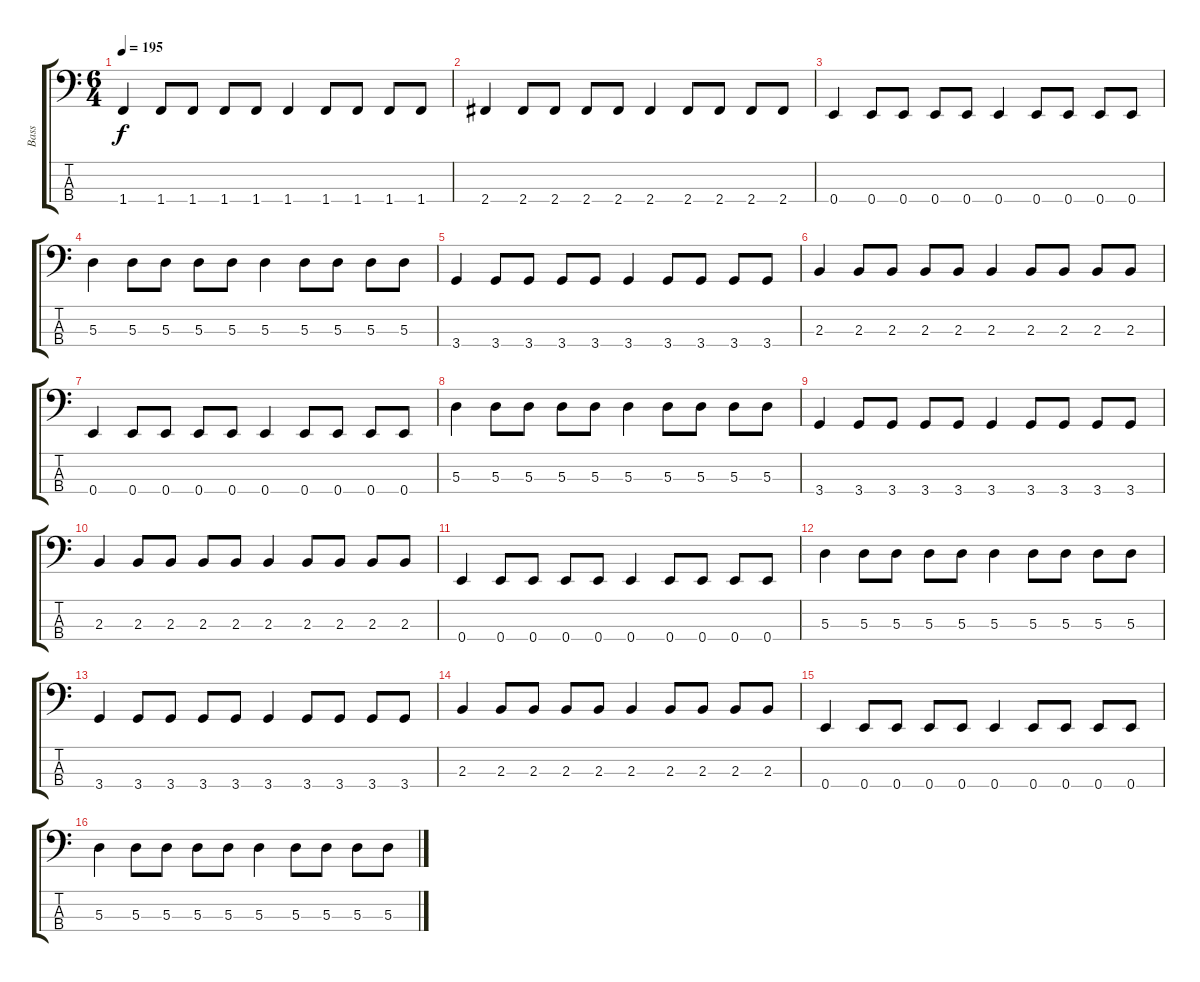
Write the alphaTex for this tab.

\track ("Bass" "Bass") {instrument electricbassfinger}
\staff {score tabs}
\tuning (G2 D2 A1 E1) {hide}
\ts (6 4)
\tempo 195
\clef f4
\ks c
1.4.4{dy f} 1.4.8 1.4.8 1.4.8 1.4.8 1.4.4 1.4.8 1.4.8 1.4.8 1.4.8 |
2.4.4 2.4.8 2.4.8 2.4.8 2.4.8 2.4.4 2.4.8 2.4.8 2.4.8 2.4.8 |
0.4.4 0.4.8 0.4.8 0.4.8 0.4.8 0.4.4 0.4.8 0.4.8 0.4.8 0.4.8 |
5.3.4 5.3.8 5.3.8 5.3.8 5.3.8 5.3.4 5.3.8 5.3.8 5.3.8 5.3.8 |
3.4.4 3.4.8 3.4.8 3.4.8 3.4.8 3.4.4 3.4.8 3.4.8 3.4.8 3.4.8 |
2.3.4 2.3.8 2.3.8 2.3.8 2.3.8 2.3.4 2.3.8 2.3.8 2.3.8 2.3.8 |
0.4.4 0.4.8 0.4.8 0.4.8 0.4.8 0.4.4 0.4.8 0.4.8 0.4.8 0.4.8 |
5.3.4 5.3.8 5.3.8 5.3.8 5.3.8 5.3.4 5.3.8 5.3.8 5.3.8 5.3.8 |
3.4.4 3.4.8 3.4.8 3.4.8 3.4.8 3.4.4 3.4.8 3.4.8 3.4.8 3.4.8 |
2.3.4 2.3.8 2.3.8 2.3.8 2.3.8 2.3.4 2.3.8 2.3.8 2.3.8 2.3.8 |
0.4.4 0.4.8 0.4.8 0.4.8 0.4.8 0.4.4 0.4.8 0.4.8 0.4.8 0.4.8 |
5.3.4 5.3.8 5.3.8 5.3.8 5.3.8 5.3.4 5.3.8 5.3.8 5.3.8 5.3.8 |
3.4.4 3.4.8 3.4.8 3.4.8 3.4.8 3.4.4 3.4.8 3.4.8 3.4.8 3.4.8 |
2.3.4 2.3.8 2.3.8 2.3.8 2.3.8 2.3.4 2.3.8 2.3.8 2.3.8 2.3.8 |
0.4.4 0.4.8 0.4.8 0.4.8 0.4.8 0.4.4 0.4.8 0.4.8 0.4.8 0.4.8 |
5.3.4 5.3.8 5.3.8 5.3.8 5.3.8 5.3.4 5.3.8 5.3.8 5.3.8 5.3.8
